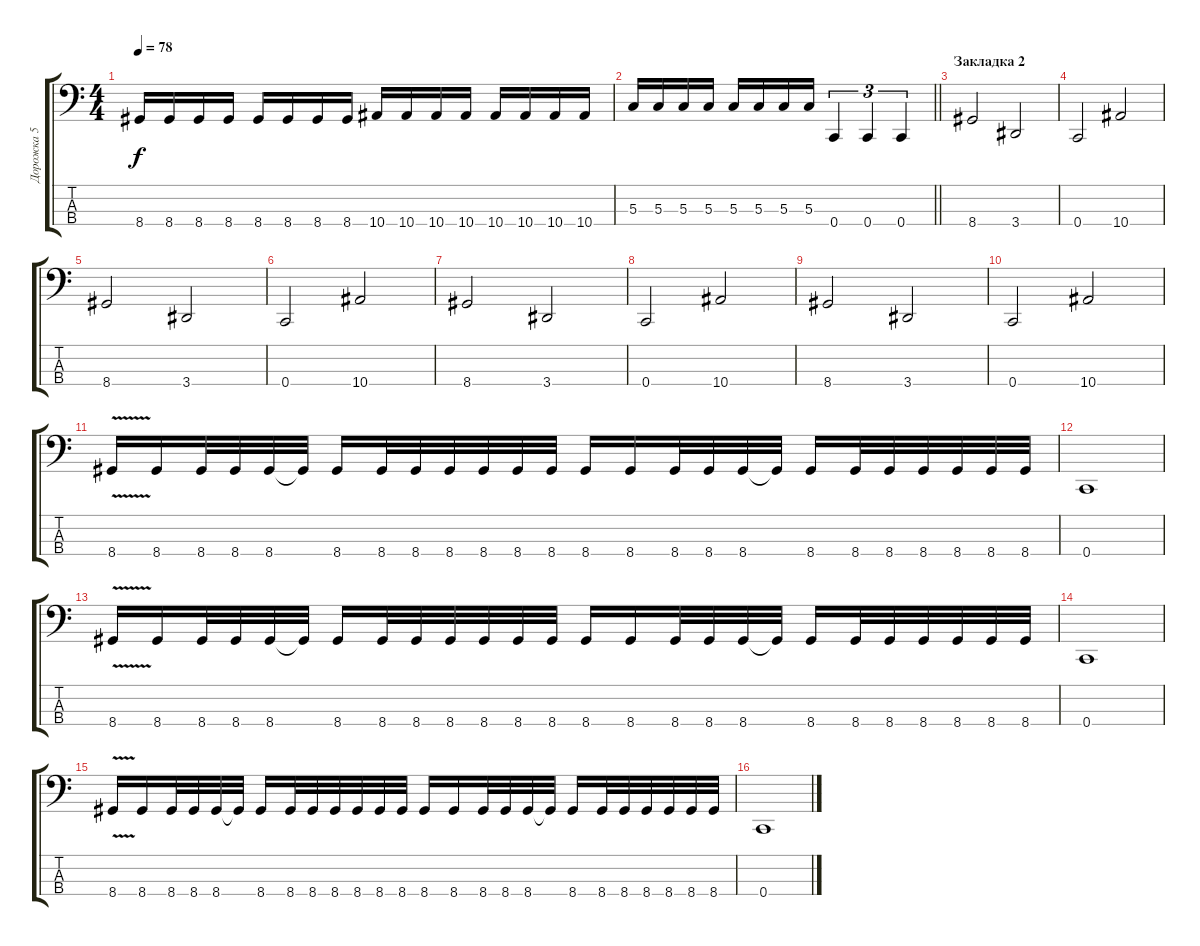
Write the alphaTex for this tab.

\track ("Дорожка 5" "Дорожка 5") {instrument electricbasspick}
\staff {score tabs}
\tuning (F2 C2 G1 C1) {hide}
\ts (4 4)
\tempo 78
\clef f4
\ks c
8.4.16{dy f} 8.4.16 8.4.16 8.4.16 8.4.16 8.4.16 8.4.16 8.4.16 10.4.16 10.4.16 10.4.16 10.4.16 10.4.16 10.4.16 10.4.16 10.4.16 |
\barLineRight lightlight
5.3.16 5.3.16 5.3.16 5.3.16 5.3.16 5.3.16 5.3.16 5.3.16 0.4.4{tu (3 2)} 0.4.4{tu (3 2)} 0.4.4{tu (3 2)} |
\section ("" "Закладка 2")
8.4.2 3.4.2 |
0.4.2 10.4.2 |
8.4.2 3.4.2 |
0.4.2 10.4.2 |
8.4.2 3.4.2 |
0.4.2 10.4.2 |
8.4.2 3.4.2 |
0.4.2 10.4.2 |
8.4{v}.16 8.4.16 8.4.32 8.4.32 8.4.32 8.4{t}.32 8.4.16 8.4.32 8.4.32 8.4.32 8.4.32 8.4.32 8.4.32 8.4.16 8.4.16 8.4.32 8.4.32 8.4.32 8.4{t}.32 8.4.16 8.4.32 8.4.32 8.4.32 8.4.32 8.4.32 8.4.32 |
0.4.1 |
8.4{v}.16 8.4.16 8.4.32 8.4.32 8.4.32 8.4{t}.32 8.4.16 8.4.32 8.4.32 8.4.32 8.4.32 8.4.32 8.4.32 8.4.16 8.4.16 8.4.32 8.4.32 8.4.32 8.4{t}.32 8.4.16 8.4.32 8.4.32 8.4.32 8.4.32 8.4.32 8.4.32 |
0.4.1 |
8.4{v}.16 8.4.16 8.4.32 8.4.32 8.4.32 8.4{t}.32 8.4.16 8.4.32 8.4.32 8.4.32 8.4.32 8.4.32 8.4.32 8.4.16 8.4.16 8.4.32 8.4.32 8.4.32 8.4{t}.32 8.4.16 8.4.32 8.4.32 8.4.32 8.4.32 8.4.32 8.4.32 |
0.4.1
